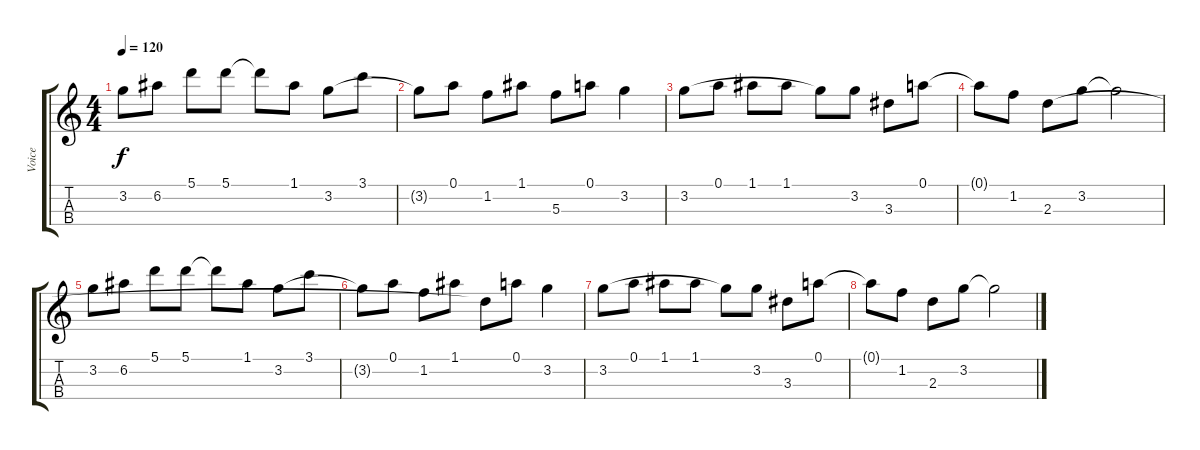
\track ("Voice" "Voice") {instrument acousticguitarsteel}
\staff {score tabs}
\tuning (A4 E4 C4 G3) {hide}
\ts (4 4)
\tempo 120
\clef g2
\ks c
3.2.8{dy f instrument acousticguitarsteel} 6.2.8 5.1.8 5.1.8 5.1{t}.8 1.1.8 3.2.8 3.1.8 |
3.2{t}.8 0.1.8 1.2.8 1.1.8 5.3.8 0.1.8 3.2.4 |
3.2.8 0.1.8 1.1.8 1.1.8 3.2{t}.8 3.2.8 3.3.8 0.1.8 |
0.1{t}.8 1.2.8 2.3.8 3.2.8 3.2{t}.2 |
3.2.8 6.2.8 5.1.8 5.1.8 5.1{t}.8 1.1.8 3.2.8 3.1.8 |
3.2{t}.8 0.1.8 1.2.8 1.1.8 2.3{t}.8 0.1.8 3.2.4 |
3.2.8 0.1.8 1.1.8 1.1.8 3.2{t}.8 3.2.8 3.3.8 0.1.8 |
0.1{t}.8 1.2.8 2.3.8 3.2.8 3.2{t}.2
